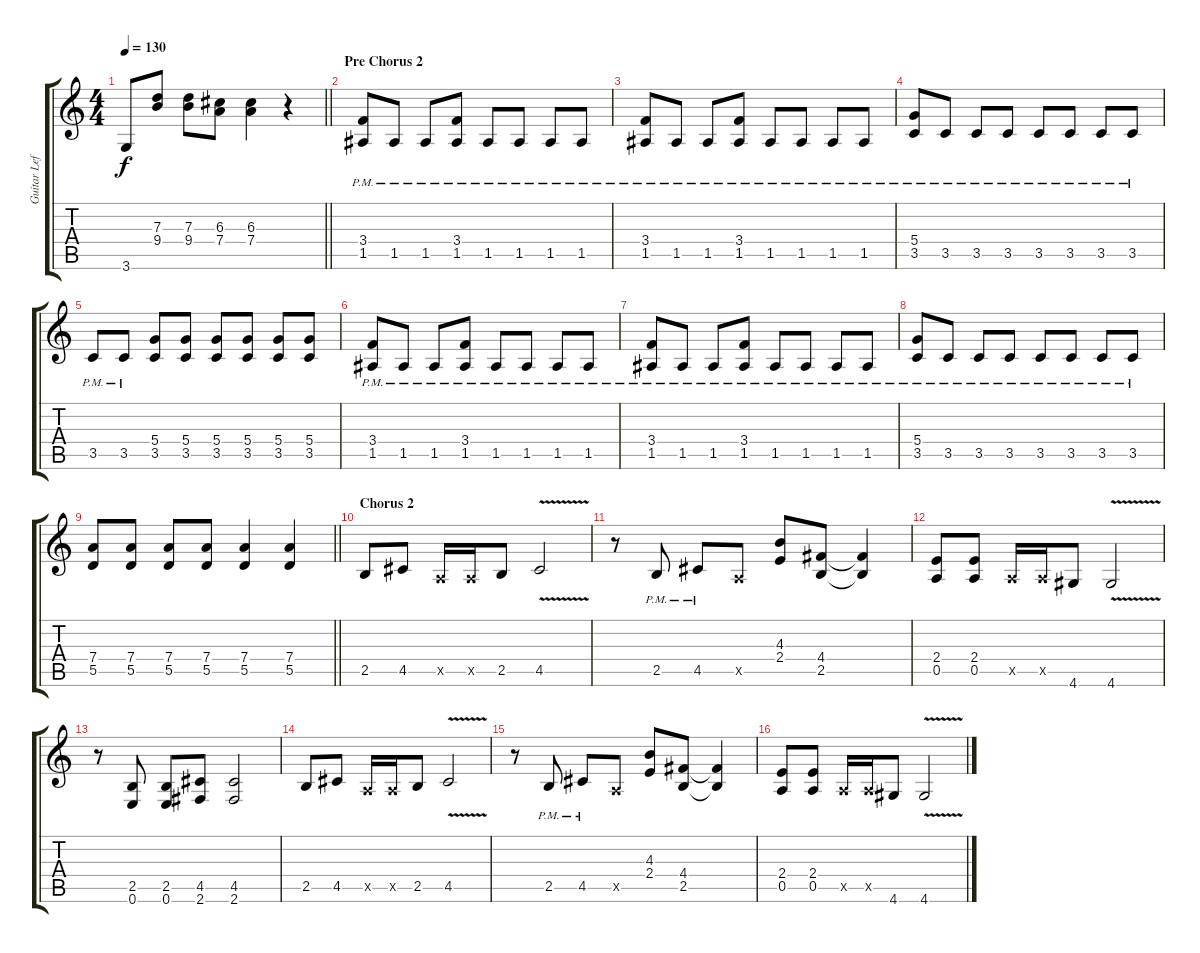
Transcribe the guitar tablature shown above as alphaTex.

\track ("Guitar Left" "Guitar Lef") {instrument overdrivenguitar}
\staff {score tabs}
\tuning (E4 B3 G3 D3 A2 E2) {hide}
\ts (4 4)
\tempo 130
\clef g2
\barLineRight lightlight
\ks c
3.6.8{dy f} (7.3 9.4).8 (7.3 9.4).8 (6.3 7.4).8 (6.3 7.4).4 r.4 |
\section ("" "Pre Chorus 2")
(3.4{pm} 1.5{pm}).8 1.5{pm}.8 1.5{pm}.8 (3.4{pm} 1.5{pm}).8 1.5{pm}.8 1.5{pm}.8 1.5{pm}.8 1.5{pm}.8 |
(3.4{pm} 1.5{pm}).8 1.5{pm}.8 1.5{pm}.8 (3.4{pm} 1.5{pm}).8 1.5{pm}.8 1.5{pm}.8 1.5{pm}.8 1.5{pm}.8 |
(5.4{pm} 3.5{pm}).8 3.5{pm}.8 3.5{pm}.8 3.5{pm}.8 3.5{pm}.8 3.5{pm}.8 3.5{pm}.8 3.5{pm}.8 |
3.5{pm}.8 3.5{pm}.8 (5.4 3.5).8 (5.4 3.5).8 (5.4 3.5).8 (5.4 3.5).8 (5.4 3.5).8 (5.4 3.5).8 |
(3.4{pm} 1.5{pm}).8 1.5{pm}.8 1.5{pm}.8 (3.4{pm} 1.5{pm}).8 1.5{pm}.8 1.5{pm}.8 1.5{pm}.8 1.5{pm}.8 |
(3.4{pm} 1.5{pm}).8 1.5{pm}.8 1.5{pm}.8 (3.4{pm} 1.5{pm}).8 1.5{pm}.8 1.5{pm}.8 1.5{pm}.8 1.5{pm}.8 |
(5.4{pm} 3.5{pm}).8 3.5{pm}.8 3.5{pm}.8 3.5{pm}.8 3.5{pm}.8 3.5{pm}.8 3.5{pm}.8 3.5{pm}.8 |
\barLineRight lightlight
(7.4 5.5).8 (7.4 5.5).8 (7.4 5.5).8 (7.4 5.5).8 (7.4 5.5).4 (7.4 5.5).4 |
\section ("" "Chorus 2")
2.5.8 4.5.8 0.5{x}.16 0.5{x}.16 2.5.8 4.5{v}.2 |
r.8 2.5{pm}.8 4.5{pm}.8 0.5{x}.8 (4.3 2.4).8 (4.4 2.5).8 (4.4{t} 2.5{t}).4 |
(2.4 0.5).8 (2.4 0.5).8 0.5{x}.16 0.5{x}.16 4.6.8 4.6{v}.2 |
r.8 (2.5 0.6).8 (2.5 0.6).8 (4.5 2.6).8 (4.5 2.6).2 |
2.5.8 4.5.8 0.5{x}.16 0.5{x}.16 2.5.8 4.5{v}.2 |
r.8 2.5{pm}.8 4.5{pm}.8 0.5{x}.8 (4.3 2.4).8 (4.4 2.5).8 (4.4{t} 2.5{t}).4 |
(2.4 0.5).8 (2.4 0.5).8 0.5{x}.16 0.5{x}.16 4.6.8 4.6{v}.2
